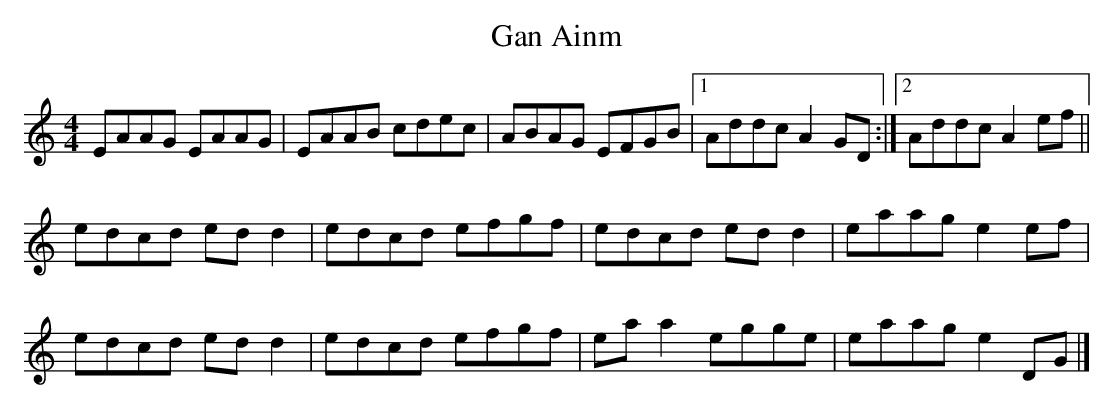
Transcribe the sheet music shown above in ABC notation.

X:1
T: Gan Ainm
M: 4/4
L: 1/8
K: C
EAAG EAAG | EAAB cdec | ABAG EFGB |1 Addc A2GD :|2 Addc A2ef ||
edcd edd2 | edcd efgf | edcd edd2 | eaag e2ef |
edcd edd2 | edcd efgf | eaa2 egge | eaag e2DG |]
